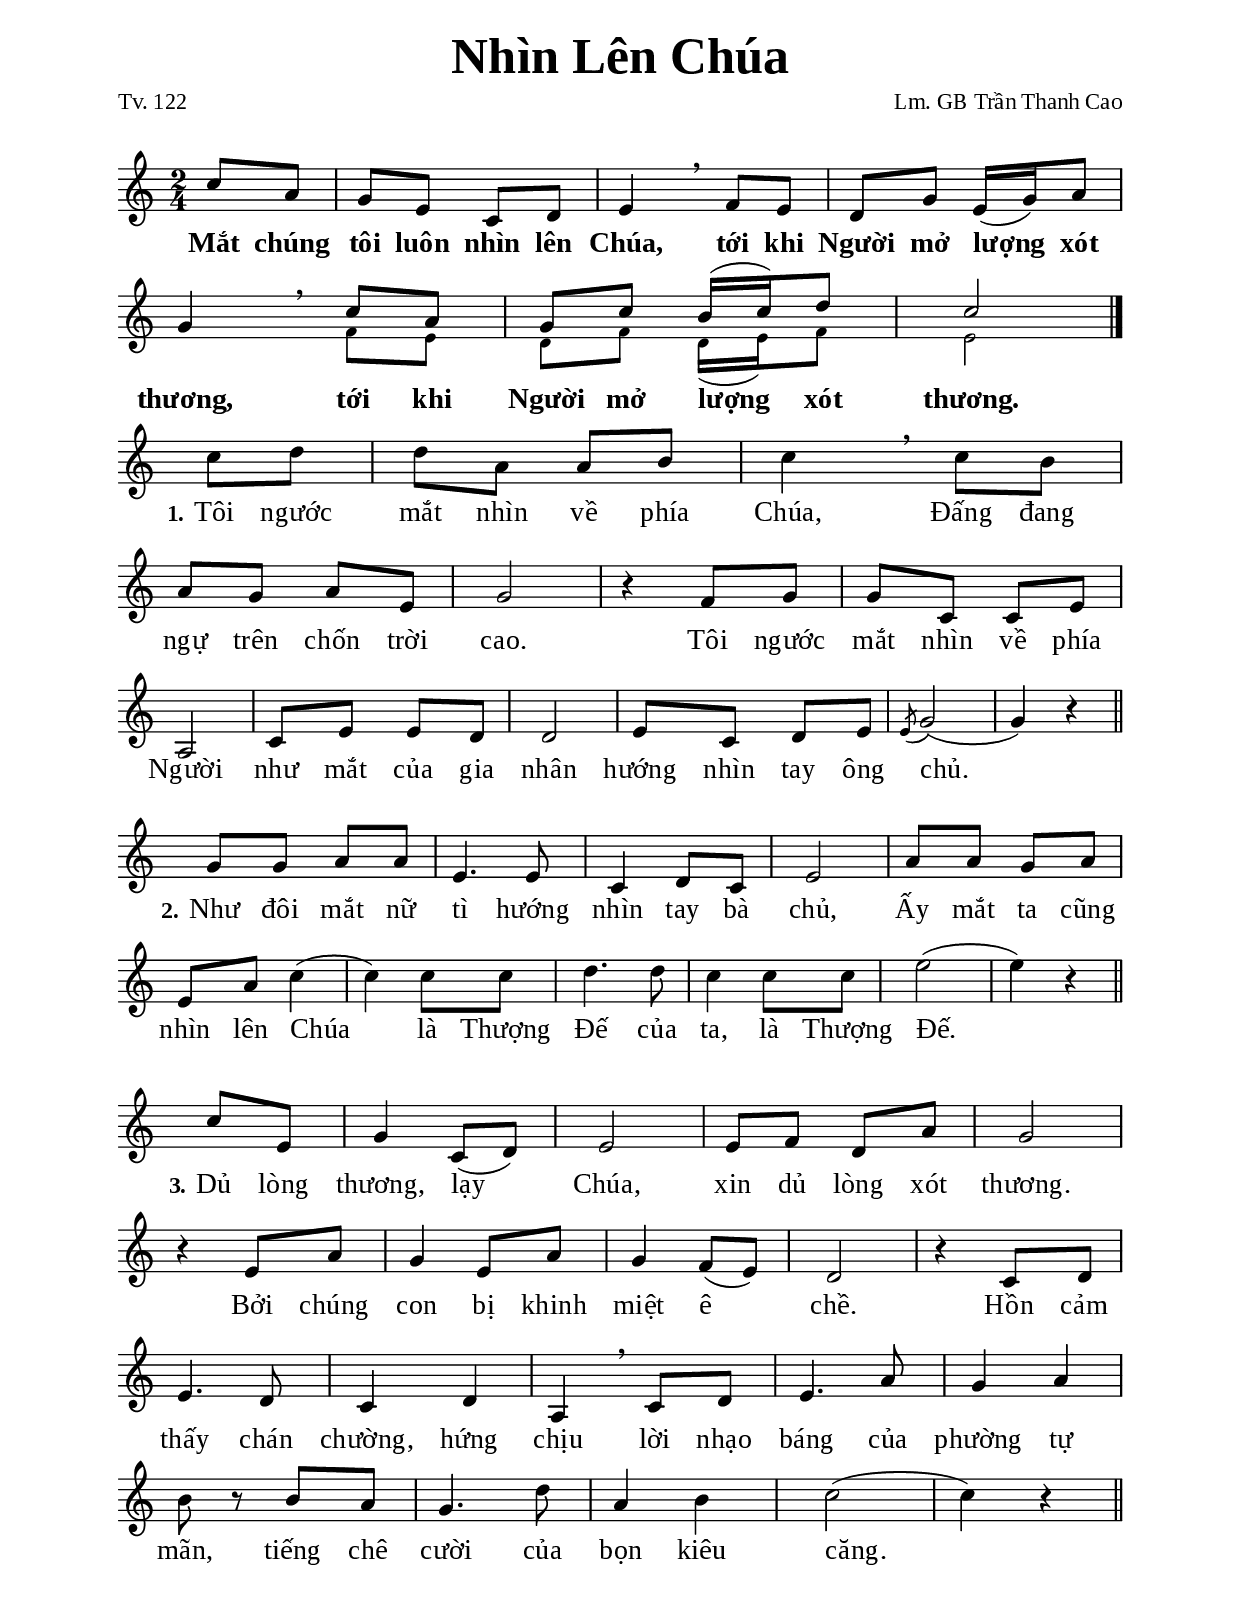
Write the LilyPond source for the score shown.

% Cài đặt chung
\version "2.22.1"
\include "english.ly"

\header {
  title = \markup { \fontsize #3 "Nhìn Lên Chúa" }
  poet = "Tv. 122"
  composer = "Lm. GB Trần Thanh Cao"
  arranger = " "
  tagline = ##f
}

\paper {
  #(set-paper-size "a4")
  top-margin = 10\mm
  bottom-margin = 10\mm
  left-margin = 20\mm
  right-margin = 20\mm
  indent = #0
  #(define fonts
    (make-pango-font-tree
      "Liberation Serif"
      "Liberation Serif"
      "Liberation Serif"
      (/ 20 20)))
  page-count = #1
}

% Nhạc điệp khúc
nhacDiepKhucSop = \relative c'' {
  \partial 4 c8 a |
  g8 e c d |
  e4 \breathe f8 e |
  d g e16 _(g) a8 |
  g4 \breathe c8 a |
  g c b16 (c) d8 |
  c2 \bar "|."
}

nhacDiepKhucBas = \relative c' {
  \skip 4
  \skip 2
  \skip 2
  \skip 2
  \skip 4 f8 e |
  d f d16 (e) f8 |
  e2
}

% Nhạc phiên khúc
nhacPhienKhucMot = \relative c'' {
  \partial 4 c8 d |
  d a a b |
  c4 \breathe c8 b |
  a g a e |
  g2 |
  r4 f8 g |
  g c, c e |
  a,2 |
  c8 e e d |
  d2 |
  e8 c d e |
  \acciaccatura e8 g2 ( |
  g4) r \bar "||"
}

nhacPhienKhucHai = \relative c'' {
  g8 g a a |
  e4. e8 |
  c4 d8 c |
  e2 |
  a8 a g a |
  e a c4 ( |
  c) c8 c |
  d4. d8 |
  c4 c8 c |
  e2 ( |
  e4) r \bar "||"
}

nhacPhienKhucBa = \relative c'' {
  \partial 4 c8 e, |
  g4 c,8 (d) |
  e2 |
  e8 f d a' |
  g2 |
  r4 e8 a |
  g4 e8 a |
  g4 f8 (e) d2 |
  r4 c8 d |
  e4. d8 |
  c4 d |
  a \breathe c8 d |
  e4. a8 |
  g4 a |
  b8 r b a |
  g4. d'8 |
  a4 b |
  c2 ( |
  c4) r \bar "||"
}

% Lời điệp khúc
loiDiepKhuc = \lyricmode {
  Mắt chúng tôi luôn nhìn lên Chúa,
  tới khi Người mở lượng xót thương,
  tới khi Người mở lượng xót thương.
}

% Lời phiên khúc
loiPhienKhucMot = \lyricmode {
  \set stanza = #"1."
  Tôi ngước mắt nhìn về phía Chúa,
  Đấng đang ngự trên chốn trời cao.
  Tôi ngước mắt nhìn về phía Người
  như mắt của gia nhân hướng nhìn tay ông chủ.
}

loiPhienKhucHai = \lyricmode {
  \set stanza = #"2."
  Như đôi mắt nữ tì hướng nhìn tay bà chủ,
  Ấy mắt ta cũng nhìn lên Chúa là Thượng Đế của ta,
  là Thượng Đế.
}

loiPhienKhucBa = \lyricmode {
  \set stanza = #"3."
  Dủ lòng thương, lạy Chúa, xin dủ lòng xót thương.
  Bởi chúng con bị khinh miệt ê chề.
  Hồn cảm thấy chán chường,
  hứng chịu lời nhạo báng của phường tự mãn,
  tiếng chê cười của bọn kiêu căng.
}


% Dàn trang
\score {
  \new ChoirStaff <<
    \new Staff = diepKhuc \with {
        \consists "Merge_rests_engraver"
        %\magnifyStaff #(magstep +1)
      }
      <<
      \new Voice = beSop {
        \voiceOne \key c \major \time 2/4 \nhacDiepKhucSop
      }
      \new Voice = beBas {
        \override NoteHead.font-size = #-2
        \voiceTwo \key c \major \time 2/4 \nhacDiepKhucBas
      }
    >>
    \new Lyrics \lyricsto beSop \loiDiepKhuc
  >>
  \layout {
    \override Lyrics.LyricText.font-series = #'bold
    \override Lyrics.LyricText.font-size = #+2
    \override Lyrics.LyricSpace.minimum-distance = #1.4
    \override Score.BarNumber.break-visibility = ##(#f #f #f)
    \override Score.SpacingSpanner.uniform-stretching = ##t
  }
}

\score {
  \new ChoirStaff <<
    \new Staff = phienKhuc \with {
        %\magnifyStaff #(magstep +1)
      }
      <<
      \new Voice = beSop {
        \key c \major \time 2/4 \nhacPhienKhucMot
      }
    >>
    \new Lyrics \lyricsto beSop \loiPhienKhucMot
  >>
  \layout {
    \override Staff.TimeSignature.transparent = ##t
    \override Lyrics.LyricText.font-size = #+2
    \override Lyrics.LyricSpace.minimum-distance = #2.5
    \override Score.BarNumber.break-visibility = ##(#f #f #f)
    \override Score.SpacingSpanner.uniform-stretching = ##t
  }
}

\score {
  \new ChoirStaff <<
    \new Staff = phienKhuc \with {
        %\magnifyStaff #(magstep +1)
      }
      <<
      \new Voice = beSop {
        \key c \major \time 2/4 \nhacPhienKhucHai
      }
    >>
    \new Lyrics \lyricsto beSop \loiPhienKhucHai
  >>
  \layout {
    \override Staff.TimeSignature.transparent = ##t
    \override Lyrics.LyricText.font-size = #+2
    \override Lyrics.LyricSpace.minimum-distance = #2.1
    \override Score.BarNumber.break-visibility = ##(#f #f #f)
    \override Score.SpacingSpanner.uniform-stretching = ##t
  }
}

\score {
  \new ChoirStaff <<
    \new Staff = phienKhuc \with {
        %\magnifyStaff #(magstep +1)
      }
      <<
      \new Voice = beSop {
        \key c \major \time 2/4 \nhacPhienKhucBa
      }
    >>
    \new Lyrics \lyricsto beSop \loiPhienKhucBa
  >>
  \layout {
    \override Staff.TimeSignature.transparent = ##t
    \override Lyrics.LyricText.font-size = #+2
    \override Lyrics.LyricSpace.minimum-distance = #2.5
    \override Score.BarNumber.break-visibility = ##(#f #f #f)
    \override Score.SpacingSpanner.uniform-stretching = ##t
  }
}
